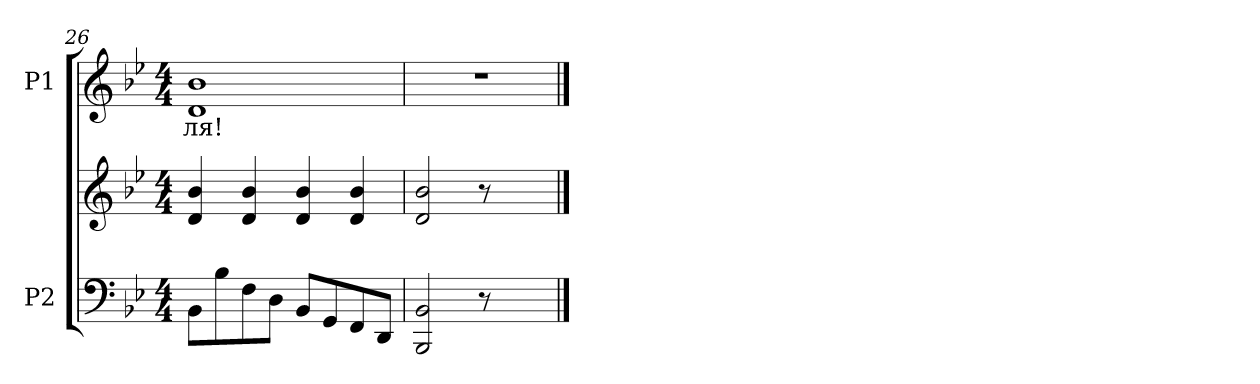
**kern	**kern	**kern	**text
*part2	*part2	*part1	*part1
*staff3	*staff2	*staff1	*staff1
*I"P2	*	*I"P1	*
*clefF4	*clefG2	*clefG2	*
*k[b-e-]	*k[b-e-]	*k[b-e-]	*
*B-:	*B-:	*B-:	*
*M4/4	*M4/4	*M4/4	*
=26	=26	=26	=26
!	!	!	!LO:LY:b:color=#000000
8BB-i\L	4di/ 4b-i	1di 1b-i	-ля!
8B-i\	.	.	.
8Fi\	4di/ 4b-i	.	.
8Di\J	.	.	.
8BB-i/L	4di/ 4b-i	.	.
8GGi/	.	.	.
8FFi/	4di/ 4b-i	.	.
8DDi/J	.	.	.
=27	=27	=27	=27
!	!	!LO:N:vis=1	!
2BBB-i/ 2BB-i	2di/ 2b-i	1r	.
8r	8r	.	.
4.ryy	4.ryy	.	.
==	==	==	==
*-	*-	*-	*-
